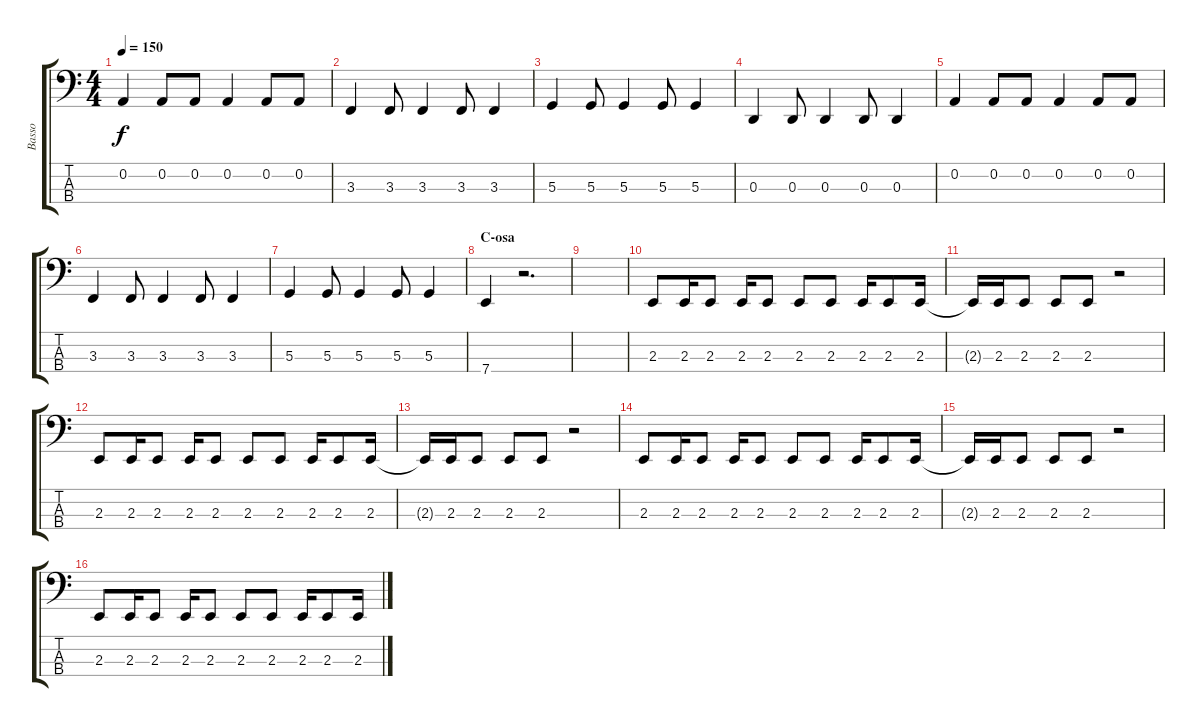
\track ("Basso" "Basso") {instrument electricbasspick}
\staff {score tabs}
\tuning (D2 A1 D1 A0) {hide}
\ts (4 4)
\tempo 150
\clef f4
\ks c
0.2.4{dy f} 0.2.8 0.2.8 0.2.4 0.2.8 0.2.8 |
3.3.4 3.3.8 3.3.4 3.3.8 3.3.4 |
5.3.4 5.3.8 5.3.4 5.3.8 5.3.4 |
0.3.4 0.3.8 0.3.4 0.3.8 0.3.4 |
0.2.4 0.2.8 0.2.8 0.2.4 0.2.8 0.2.8 |
3.3.4 3.3.8 3.3.4 3.3.8 3.3.4 |
5.3.4 5.3.8 5.3.4 5.3.8 5.3.4 |
\section ("" "C-osa")
7.4.4 r.2{d} |
|
2.3.8 2.3.16 2.3.8 2.3.16 2.3.8 2.3.8 2.3.8 2.3.16 2.3.8 2.3.16 |
2.3{t}.16 2.3.16 2.3.8 2.3.8 2.3.8 r.2 |
2.3.8 2.3.16 2.3.8 2.3.16 2.3.8 2.3.8 2.3.8 2.3.16 2.3.8 2.3.16 |
2.3{t}.16 2.3.16 2.3.8 2.3.8 2.3.8 r.2 |
2.3.8 2.3.16 2.3.8 2.3.16 2.3.8 2.3.8 2.3.8 2.3.16 2.3.8 2.3.16 |
2.3{t}.16 2.3.16 2.3.8 2.3.8 2.3.8 r.2 |
2.3.8 2.3.16 2.3.8 2.3.16 2.3.8 2.3.8 2.3.8 2.3.16 2.3.8 2.3.16
